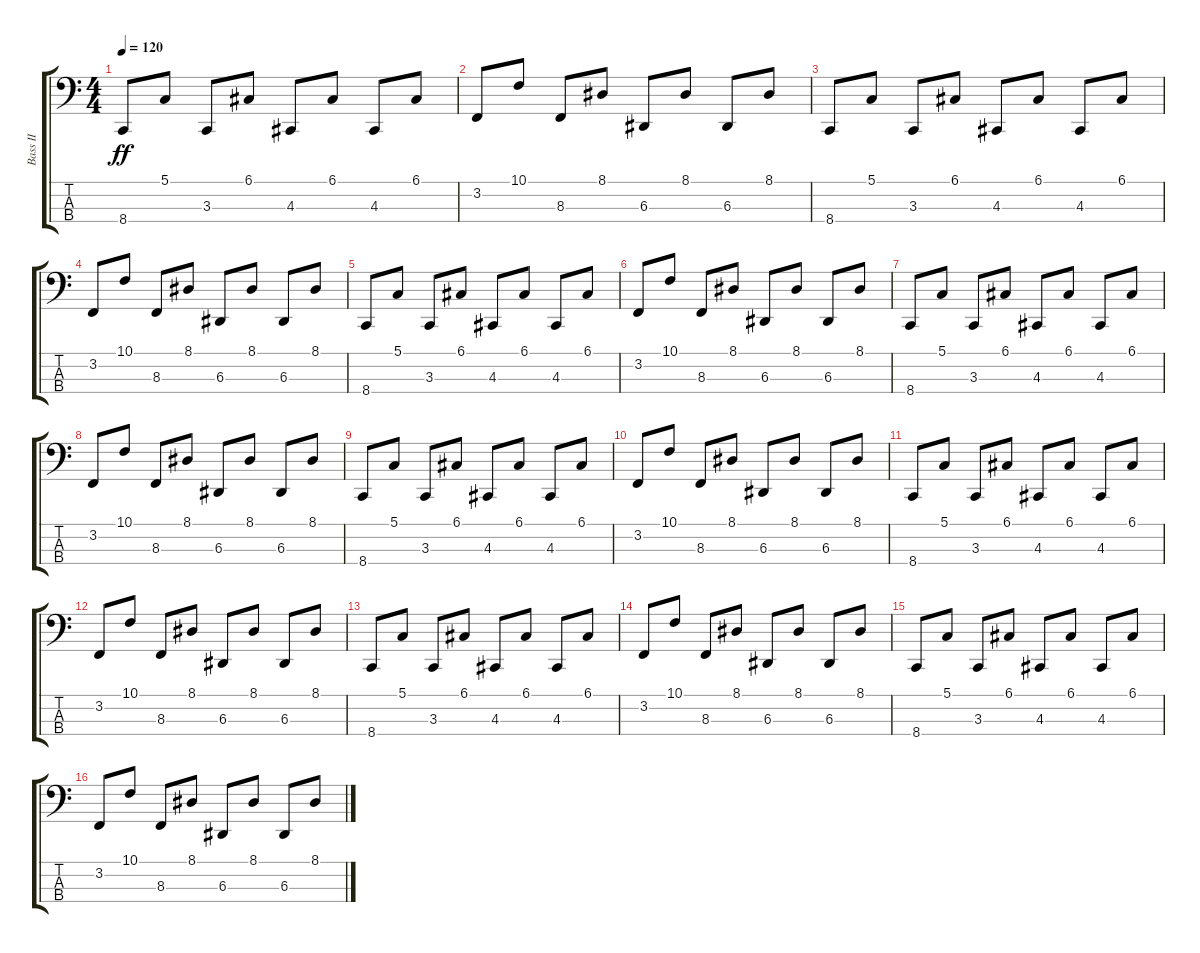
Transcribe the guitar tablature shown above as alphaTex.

\track ("Bass II" "Bass II") {instrument lead8bassandlead}
\staff {score tabs}
\tuning (G2 D2 A1 E1) {hide}
\ts (4 4)
\tempo 120
\clef f4
\ks c
8.4.8{dy ff} 5.1.8 3.3.8 6.1.8 4.3.8 6.1.8 4.3.8 6.1.8 |
3.2.8 10.1.8 8.3.8 8.1.8 6.3.8 8.1.8 6.3.8 8.1.8 |
8.4.8 5.1.8 3.3.8 6.1.8 4.3.8 6.1.8 4.3.8 6.1.8 |
3.2.8 10.1.8 8.3.8 8.1.8 6.3.8 8.1.8 6.3.8 8.1.8 |
8.4.8 5.1.8 3.3.8 6.1.8 4.3.8 6.1.8 4.3.8 6.1.8 |
3.2.8 10.1.8 8.3.8 8.1.8 6.3.8 8.1.8 6.3.8 8.1.8 |
8.4.8 5.1.8 3.3.8 6.1.8 4.3.8 6.1.8 4.3.8 6.1.8 |
3.2.8 10.1.8 8.3.8 8.1.8 6.3.8 8.1.8 6.3.8 8.1.8 |
8.4.8 5.1.8 3.3.8 6.1.8 4.3.8 6.1.8 4.3.8 6.1.8 |
3.2.8 10.1.8 8.3.8 8.1.8 6.3.8 8.1.8 6.3.8 8.1.8 |
8.4.8 5.1.8 3.3.8 6.1.8 4.3.8 6.1.8 4.3.8 6.1.8 |
3.2.8 10.1.8 8.3.8 8.1.8 6.3.8 8.1.8 6.3.8 8.1.8 |
8.4.8 5.1.8 3.3.8 6.1.8 4.3.8 6.1.8 4.3.8 6.1.8 |
3.2.8 10.1.8 8.3.8 8.1.8 6.3.8 8.1.8 6.3.8 8.1.8 |
8.4.8 5.1.8 3.3.8 6.1.8 4.3.8 6.1.8 4.3.8 6.1.8 |
3.2.8 10.1.8 8.3.8 8.1.8 6.3.8 8.1.8 6.3.8 8.1.8
